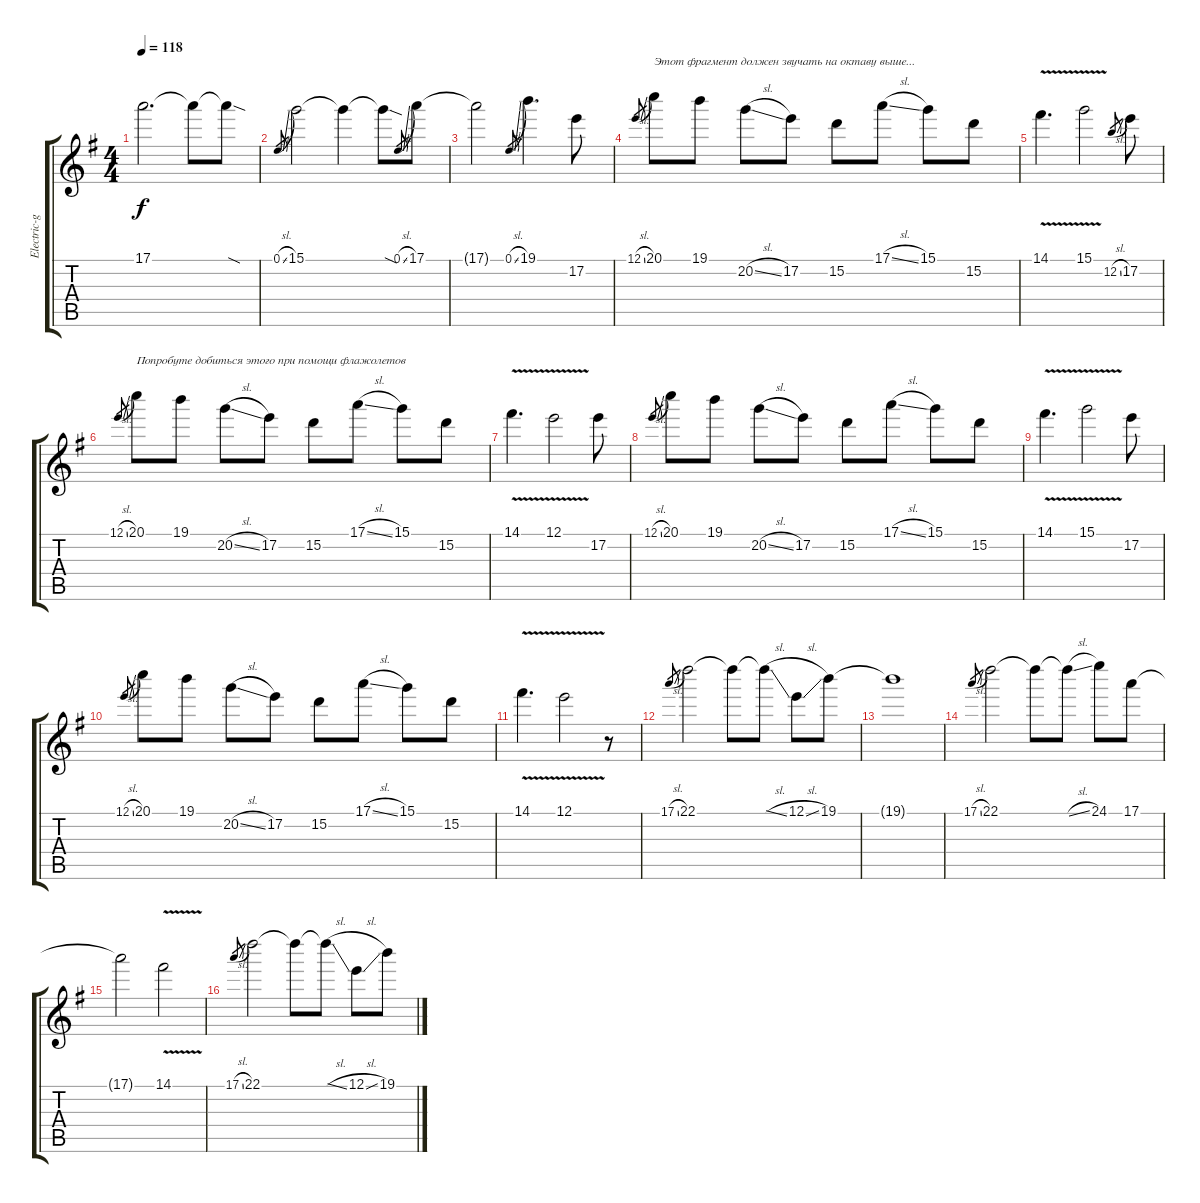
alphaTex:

\track ("Electric-guitar" "Electric-g") {instrument distortionguitar}
\staff {score tabs}
\tuning (E4 B3 G3 D3 A2 E2) {hide}
\ts (4 4)
\tempo 118
\clef g2
\ks eminor
17.1{t}.2{d dy f} 17.1{t}.8 17.1{sod t}.8 |
0.1{sl}.8{gr} 15.1.2 15.1{t}.4 15.1{sod t}.8 0.1{sl}.8{gr} 17.1.8 |
17.1{t}.2 0.1{sl}.8{gr} 19.1.4{d} 17.2.8 |
12.1{sl}.8{gr} 20.1.8{txt "Этот фрагмент должен звучать на октаву выше..."} 19.1.8 20.2{sl}.8 17.2.8 15.2.8 17.1{sl}.8 15.1.8 15.2.8 |
14.1{v}.4{d} 15.1{v}.2 12.2{sl}.8{gr} 17.2.8 |
12.1{sl}.8{gr} 20.1.8{txt "Попробуте добиться этого при помощи флажолетов"} 19.1.8 20.2{sl}.8 17.2.8 15.2.8 17.1{sl}.8 15.1.8 15.2.8 |
14.1{v}.4{d} 12.1{v}.2 17.2.8 |
12.1{sl}.8{gr} 20.1.8 19.1.8 20.2{sl}.8 17.2.8 15.2.8 17.1{sl}.8 15.1.8 15.2.8 |
14.1{v}.4{d} 15.1{v}.2 17.2.8 |
12.1{sl}.8{gr} 20.1.8 19.1.8 20.2{sl}.8 17.2.8 15.2.8 17.1{sl}.8 15.1.8 15.2.8 |
14.1{v}.4{d} 12.1{v}.2 r.8 |
17.1{sl}.8{gr} 22.1.2 22.1{t}.8 22.1{sl t}.8 12.1{sl}.8 19.1.8 |
19.1{t}.1 |
17.1{sl}.8{gr} 22.1.2 22.1{t}.8 22.1{sl t}.8 24.1.8 17.1.8 |
17.1{t}.2 14.1{v}.2 |
17.1{sl}.8{gr} 22.1.2 22.1{t}.8 22.1{sl t}.8 12.1{sl}.8 19.1.8
